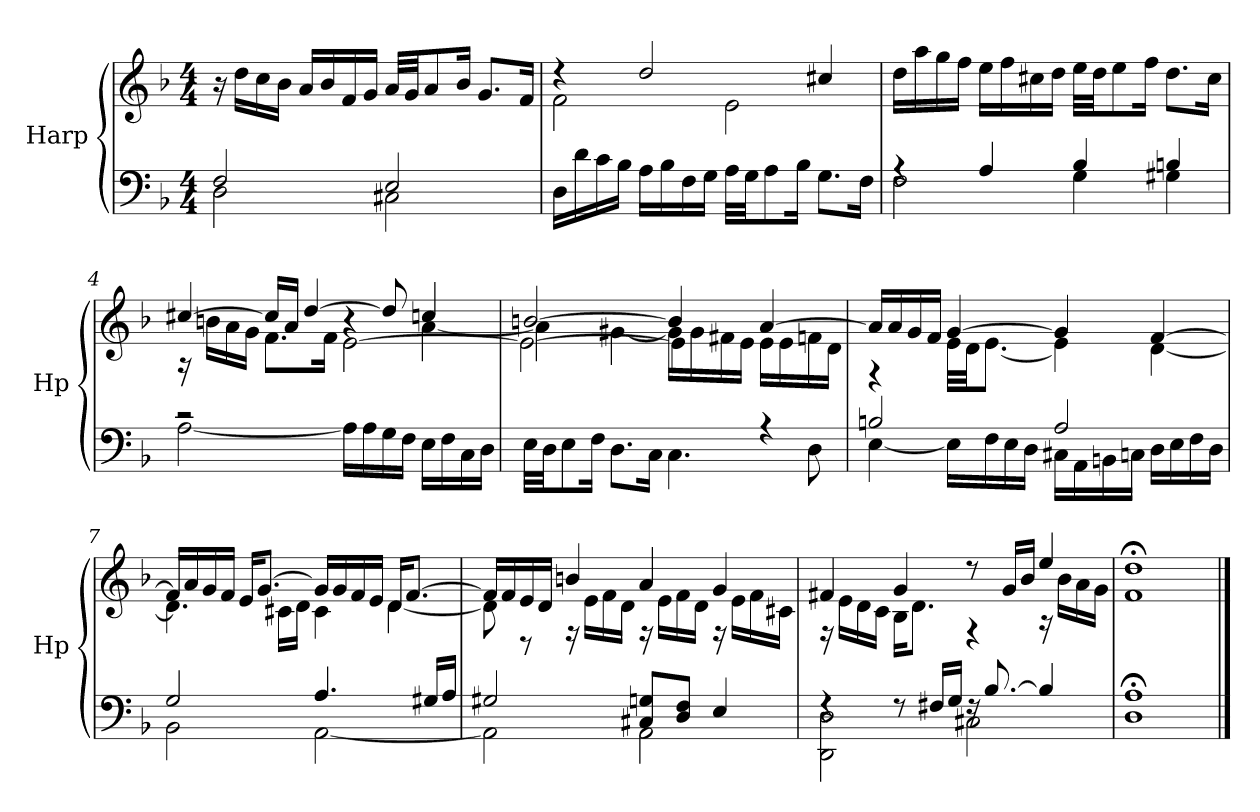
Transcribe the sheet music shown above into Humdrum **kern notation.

**kern	**kern
*part1	*part1
*staff2	*staff1
*I"Harp	*
*I'Hp	*
*clefF4	*clefG2
*k[b-]	*k[b-]
*M4/4	*M4/4
=1	=1
*^	*
2F/	2D\	16r
.	.	16dd\LL
.	.	16cc\
.	.	16b-\JJ
.	.	16a/LL
.	.	16b-/
.	.	16f/
.	.	16g/JJ
2E/	2C#X\	32a/LLL
.	.	32g/JJ
.	.	8a/
.	.	16b-/Jk
.	.	8.g/L
.	.	16f/Jk
*v	*v	*
=2	=2
*	*^
16D\LL	4rdd	2f\
16d\	.	.
16c\	.	.
16B-\JJ	.	.
16A\LL	2dd/	.
16B-\	.	.
16F\	.	.
16G\JJ	.	.
32A\LLL	.	2e\
32G\JJ	.	.
8A\	.	.
16B-\Jk	.	.
8.G\L	4cc#X/	.
16F\Jk	.	.
*	*v	*v
=3	=3
*^	*
4rA	2F\	16dd\LL
.	.	16aa\
.	.	16gg\
.	.	16ff\JJ
4A/	.	16ee\LL
.	.	16ff\
.	.	16cc#X\
.	.	16dd\JJ
4B-/	4G\	32ee\LLL
.	.	32dd\JJ
.	.	8ee\
.	.	16ff\Jk
4Bn/	4G#X\	8.dd\L
.	.	16cc#\Jk
!!LO:LB:g=z
=4	=4	=4
*	*	*^
*	*	*	*^
2rc	[2A\	[4cc#X/	16rA	2ryy
.	.	.	16bn\LL	.
.	.	.	16a\	.
.	.	.	16g\JJ	.
.	.	16cc#/LL]	8.f\L	.
.	.	16a/JJ	.	.
.	.	[4dd/	.	.
.	.	.	16f\Jk	.
2ryy	16A\LL]	.	4r	[2e\
.	16A\	.	.	.
.	16G\	8dd/]	.	.
.	16F\JJ	.	.	.
.	16E\LL	4ccn/	[4a\	.
.	16F\	.	.	.
.	16C\	.	.	.
.	16D\JJ	.	.	.
=5	=5	=5	=5	=5
2.ryy	32E\LLL	[2bn/	4a\]	2e\_
.	32D\JJ	.	.	.
.	8E\	.	.	.
.	16F\Jk	.	.	.
.	8.D\L	.	[4g#X\	.
.	16C\Jk	.	.	.
.	4.C\	4b/]	16g#\LL]	4e\]
.	.	.	16g#\	.
.	.	.	16f#X\	.
.	.	.	16e\JJ	.
4rA	.	[4a/	16e\LL	4ryy
.	.	.	16e\	.
.	8D\	.	16fn\	.
.	.	.	16d\JJ	.
*	*	*	*v	*v
!!LO:LB:g=z
=6	=6	=6	=6
2Bn/	[4E\	16a/LL]	4rF
.	.	16a/	.
.	.	16g/	.
.	.	16f/JJ	.
.	16E\LL]	[4g/	32e\LLL
.	.	.	32d\JJ
.	16F\	.	[8.e\J
.	16E\	.	.
.	16D\JJ	.	.
2A/	16C#X\LL	4g/]	4e\]
.	16AA\	.	.
.	16BBn\	.	.
.	16Cn\JJ	.	.
.	16D\LL	[4f/	[4d\
.	16E\	.	.
.	16F\	.	.
.	16D\JJ	.	.
=7	=7	=7	=7
2G/	2BB-\	16f/LL]	4.d\]
.	.	16a/	.
.	.	16g/	.
.	.	16f/JJ	.
.	.	16e/KL	.
.	.	[8.g/J	.
.	.	.	16c#X\LL
.	.	.	16d\JJ
4.A/	[2AA\	16g/LL]	4c#\
.	.	16g/	.
.	.	16f/	.
.	.	16e/JJ	.
.	.	16d/KL	[4d\
.	.	[8.f/J	.
16G#X/LL	.	.	.
16A/JJ	.	.	.
!!LO:LB:g=z	!!
=8	=8	=8	=8
2G#X/	2AA\]	16f/LL]	8d\]
.	.	16f/	.
.	.	16e/	8rD
.	.	16d/JJ	.
.	.	4bn/	16rF
.	.	.	16e\LL
.	.	.	16f\
.	.	.	16d\JJ
8C#X/ 8Gn/L	2AA\	4a/	16rF
.	.	.	16e\LL
8D/ 8F/J	.	.	16f\
.	.	.	16d\JJ
4E/	.	4g/	16rF
.	.	.	16e\LL
.	.	.	16f\
.	.	.	16c#X\JJ
=9	=9	=9	=9
4rF	2DD\ 2D\	4f#X/	16rF
.	.	.	16e\LL
.	.	.	16d\
.	.	.	16c\JJ
8rF	.	4g/	16B-\KL
.	.	.	8.d\J
16F#X/LL	.	.	.
16G/JJ	.	.	.
16rF	2C#X\	8r	4rF
[8.B-/	.	.	.
.	.	16g/LL	.
.	.	16b-/JJ	.
4B-/]	.	4ee/	16rA
.	.	.	16b-\LL
.	.	.	16a\
.	.	.	16g\JJ
=10	=10	=10	=10
1A;	1D	1dd;<	1f
*v	*v	*	*
*	*v	*v
==	==
*-	*-
